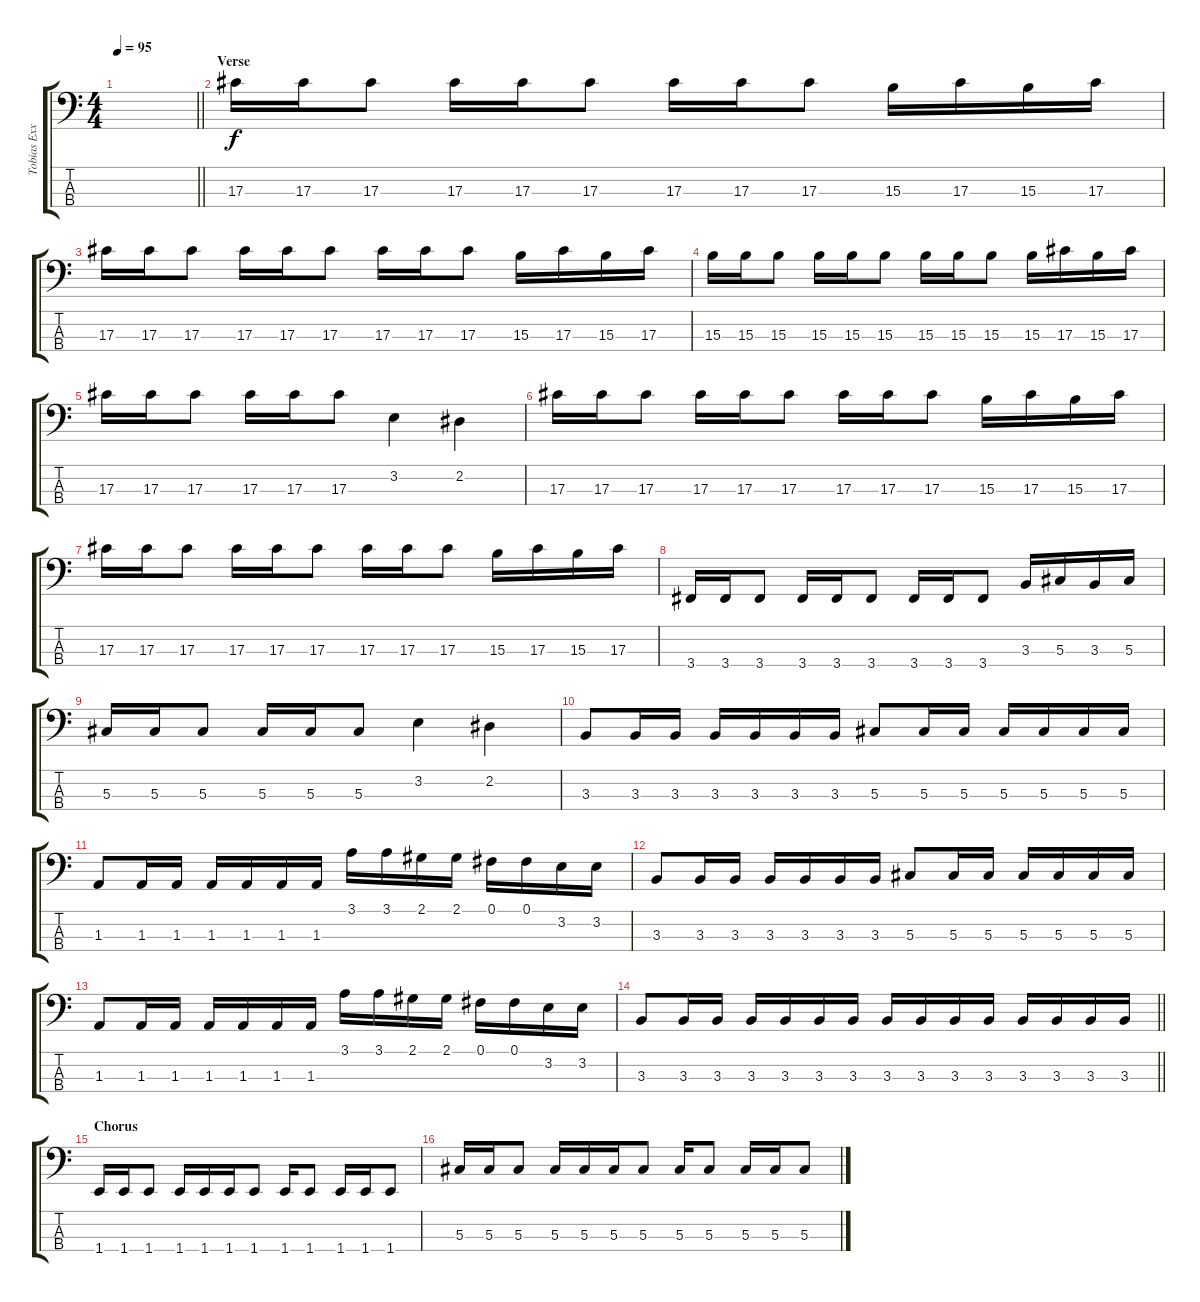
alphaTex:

\track ("Tobias Exxel" "Tobias Exx") {instrument electricbassfinger}
\staff {score tabs}
\tuning (Gb2 Db2 Ab1 Eb1) {hide}
\ts (4 4)
\tempo 95
\clef f4
\barLineRight lightlight
\ks c
|
\section ("" "Verse")
17.3.16 17.3.16 17.3.8 17.3.16 17.3.16 17.3.8 17.3.16 17.3.16 17.3.8 15.3.16 17.3.16 15.3.16 17.3.16 |
17.3.16 17.3.16 17.3.8 17.3.16 17.3.16 17.3.8 17.3.16 17.3.16 17.3.8 15.3.16 17.3.16 15.3.16 17.3.16 |
15.3.16 15.3.16 15.3.8 15.3.16 15.3.16 15.3.8 15.3.16 15.3.16 15.3.8 15.3.16 17.3.16 15.3.16 17.3.16 |
17.3.16 17.3.16 17.3.8 17.3.16 17.3.16 17.3.8 3.2.4 2.2.4 |
17.3.16 17.3.16 17.3.8 17.3.16 17.3.16 17.3.8 17.3.16 17.3.16 17.3.8 15.3.16 17.3.16 15.3.16 17.3.16 |
17.3.16 17.3.16 17.3.8 17.3.16 17.3.16 17.3.8 17.3.16 17.3.16 17.3.8 15.3.16 17.3.16 15.3.16 17.3.16 |
3.4.16 3.4.16 3.4.8 3.4.16 3.4.16 3.4.8 3.4.16 3.4.16 3.4.8 3.3.16 5.3.16 3.3.16 5.3.16 |
5.3.16 5.3.16 5.3.8 5.3.16 5.3.16 5.3.8 3.2.4 2.2.4 |
3.3.8 3.3.16 3.3.16 3.3.16 3.3.16 3.3.16 3.3.16 5.3.8 5.3.16 5.3.16 5.3.16 5.3.16 5.3.16 5.3.16 |
1.3.8 1.3.16 1.3.16 1.3.16 1.3.16 1.3.16 1.3.16 3.1.16 3.1.16 2.1.16 2.1.16 0.1.16 0.1.16 3.2.16 3.2.16 |
3.3.8 3.3.16 3.3.16 3.3.16 3.3.16 3.3.16 3.3.16 5.3.8 5.3.16 5.3.16 5.3.16 5.3.16 5.3.16 5.3.16 |
1.3.8 1.3.16 1.3.16 1.3.16 1.3.16 1.3.16 1.3.16 3.1.16 3.1.16 2.1.16 2.1.16 0.1.16 0.1.16 3.2.16 3.2.16 |
\barLineRight lightlight
3.3.8 3.3.16 3.3.16 3.3.16 3.3.16 3.3.16 3.3.16 3.3.16 3.3.16 3.3.16 3.3.16 3.3.16 3.3.16 3.3.16 3.3.16 |
\section ("" "Chorus")
1.4.16 1.4.16 1.4.8 1.4.16 1.4.16 1.4.16 1.4.8 1.4.16 1.4.8 1.4.16 1.4.16 1.4.8 |
5.3.16 5.3.16 5.3.8 5.3.16 5.3.16 5.3.16 5.3.8 5.3.16 5.3.8 5.3.16 5.3.16 5.3.8
